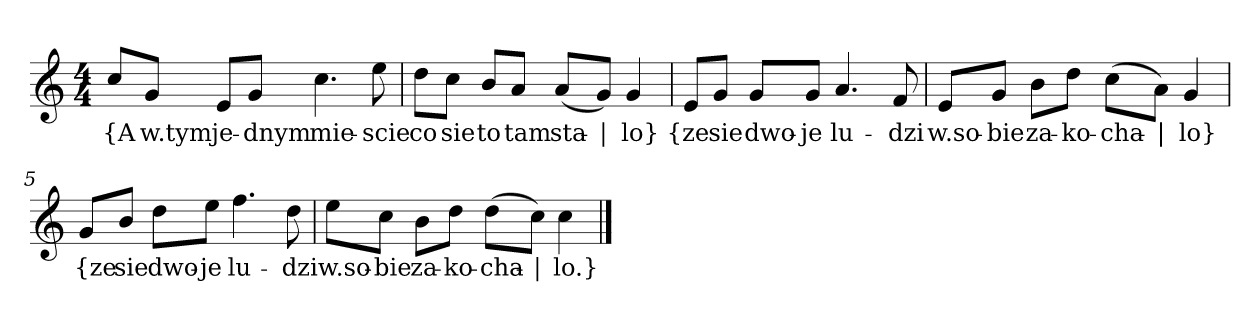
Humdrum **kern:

**kern	**text
*part1	*part1
*staff1	*staff1
*clefG2	*
*k[]	*
*C:	*
*M4/4	*
=	=
8cc/L	{A
8g/J	w.tym
8e/L	je-
8g/J	-dnym
4.cc	mie-
8ee	-scie
=2	=2
8dd\L	co
8cc\J	sie
8b/L	to
8a/J	tam
(8a/L	sta-
8g/J)	|
4g	-lo}
=3y	=3y
8e/L	{ze
8g/J	sie
8g/L	dwo-
8g/J	-je
4.a	lu-
8f	-dzi
=4	=4
8e/L	w.so-
8g/J	-bie
8b\L	za-
8dd\J	-ko-
(8cc\L	-cha-
8a\J)	|
4g	-lo}
=5y	=5y
8g/L	{ze
8b/J	sie
8dd\L	dwo-
8ee\J	-je
4.ff	lu-
8dd	-dzi
=6	=6
8ee\L	w.so-
8cc\J	-bie
8b\L	za-
8dd\J	-ko-
(8dd\L	-cha-
8cc\J)	|
4cc	-lo.}
==	==
*-	*-
